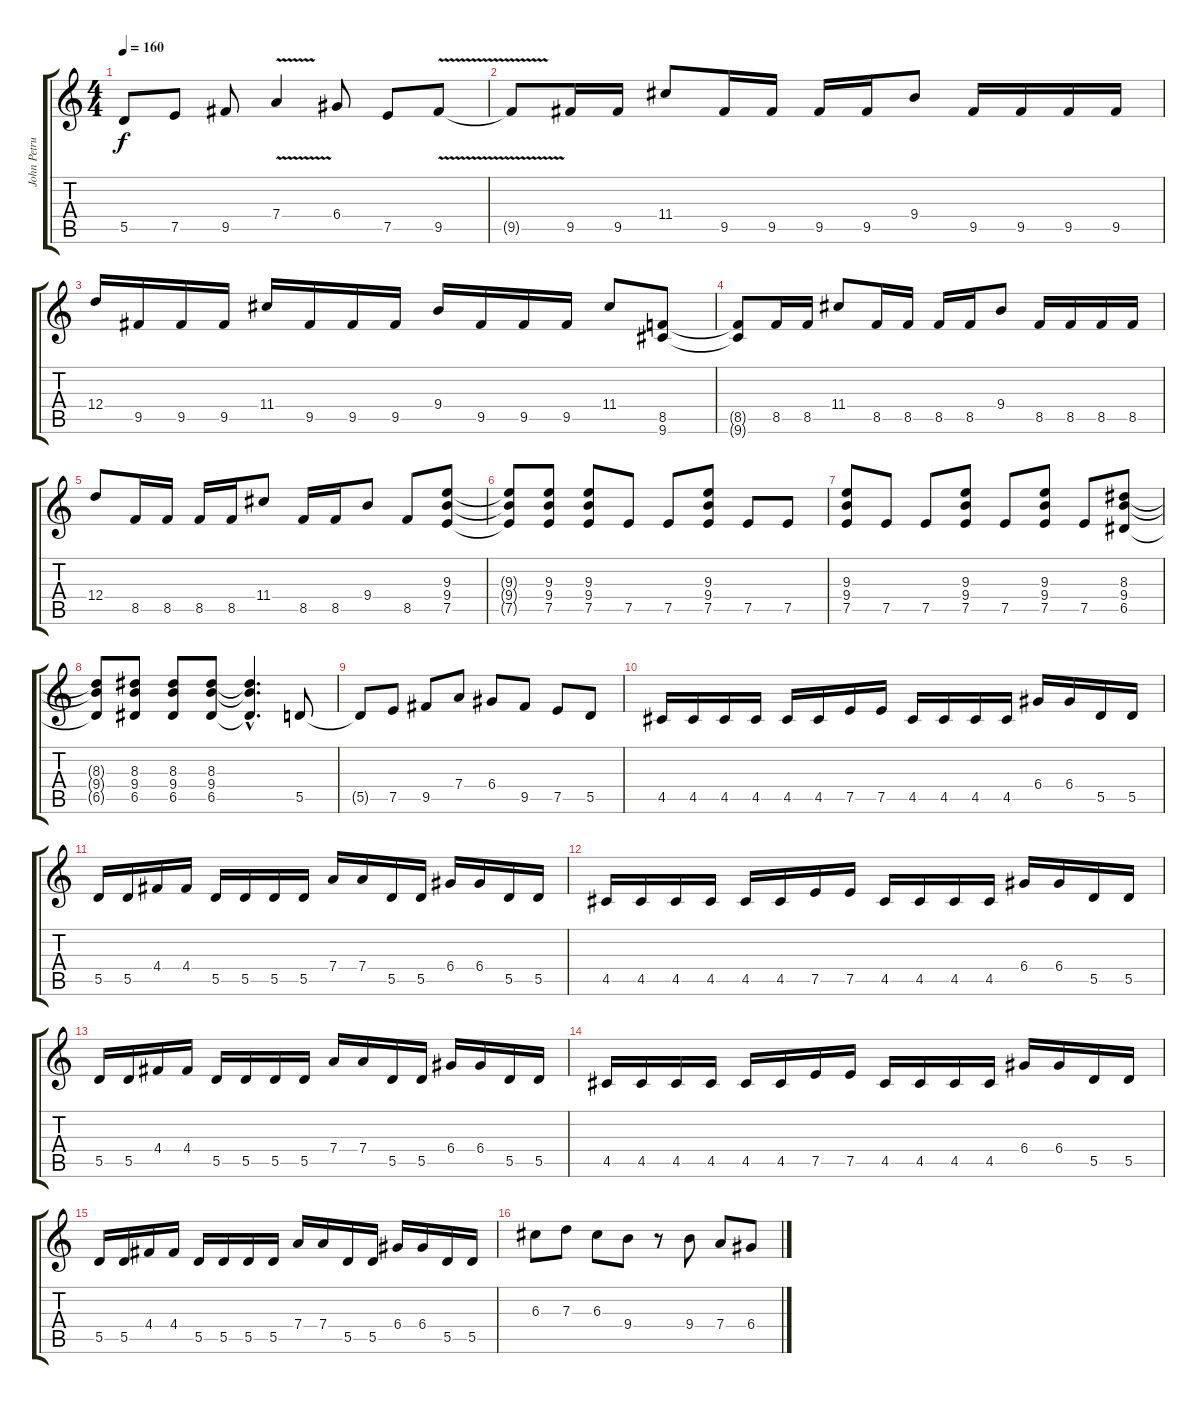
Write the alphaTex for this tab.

\track ("John Petrucci Rythm/Lead Guitar" "John Petru") {instrument distortionguitar}
\staff {score tabs}
\tuning (E4 B3 G3 D3 A2 E2) {hide}
\ts (4 4)
\tempo 160
\clef g2
\ks c
5.5{t}.8{dy f} 7.5.8 9.5.8 7.4{v}.4 6.4.8 7.5.8 9.5{v}.8 |
9.5{t}.8 9.5.16 9.5.16 11.4.8 9.5.16 9.5.16 9.5.16 9.5.16 9.4.8 9.5.16 9.5.16 9.5.16 9.5.16 |
12.4.16 9.5.16 9.5.16 9.5.16 11.4.16 9.5.16 9.5.16 9.5.16 9.4.16 9.5.16 9.5.16 9.5.16 11.4.8 (8.5 9.6).8 |
(8.5{t} 9.6{t}).8 8.5.16 8.5.16 11.4.8 8.5.16 8.5.16 8.5.16 8.5.16 9.4.8 8.5.16 8.5.16 8.5.16 8.5.16 |
12.4.8 8.5.16 8.5.16 8.5.16 8.5.16 11.4.8 8.5.16 8.5.16 9.4.8 8.5.8 (9.3 9.4 7.5).8 |
(9.3{t} 9.4{t} 7.5{t}).8 (9.3 9.4 7.5).8 (9.3 9.4 7.5).8 7.5.8 7.5.8 (9.3 9.4 7.5).8 7.5.8 7.5.8 |
(9.3 9.4 7.5).8 7.5.8 7.5.8 (9.3 9.4 7.5).8 7.5.8 (9.3 9.4 7.5).8 7.5.8 (8.3 9.4 6.5).8 |
(8.3{t} 9.4{t} 6.5{t}).8 (8.3 9.4 6.5).8 (8.3 9.4 6.5).8 (8.3 9.4 6.5).8 (8.3{hac t} 9.4{hac t} 6.5{hac t}).4{d} 5.5.8 |
5.5{t}.8 7.5.8 9.5.8 7.4.8 6.4.8 9.5.8 7.5.8 5.5.8 |
4.5.16 4.5.16 4.5.16 4.5.16 4.5.16 4.5.16 7.5.16 7.5.16 4.5.16 4.5.16 4.5.16 4.5.16 6.4.16 6.4.16 5.5.16 5.5.16 |
5.5.16 5.5.16 4.4.16 4.4.16 5.5.16 5.5.16 5.5.16 5.5.16 7.4.16 7.4.16 5.5.16 5.5.16 6.4.16 6.4.16 5.5.16 5.5.16 |
4.5.16 4.5.16 4.5.16 4.5.16 4.5.16 4.5.16 7.5.16 7.5.16 4.5.16 4.5.16 4.5.16 4.5.16 6.4.16 6.4.16 5.5.16 5.5.16 |
5.5.16 5.5.16 4.4.16 4.4.16 5.5.16 5.5.16 5.5.16 5.5.16 7.4.16 7.4.16 5.5.16 5.5.16 6.4.16 6.4.16 5.5.16 5.5.16 |
4.5.16 4.5.16 4.5.16 4.5.16 4.5.16 4.5.16 7.5.16 7.5.16 4.5.16 4.5.16 4.5.16 4.5.16 6.4.16 6.4.16 5.5.16 5.5.16 |
5.5.16 5.5.16 4.4.16 4.4.16 5.5.16 5.5.16 5.5.16 5.5.16 7.4.16 7.4.16 5.5.16 5.5.16 6.4.16 6.4.16 5.5.16 5.5.16 |
6.3.8{volume 10} 7.3.8 6.3.8 9.4.8 r.8 9.4.8 7.4.8 6.4.8
